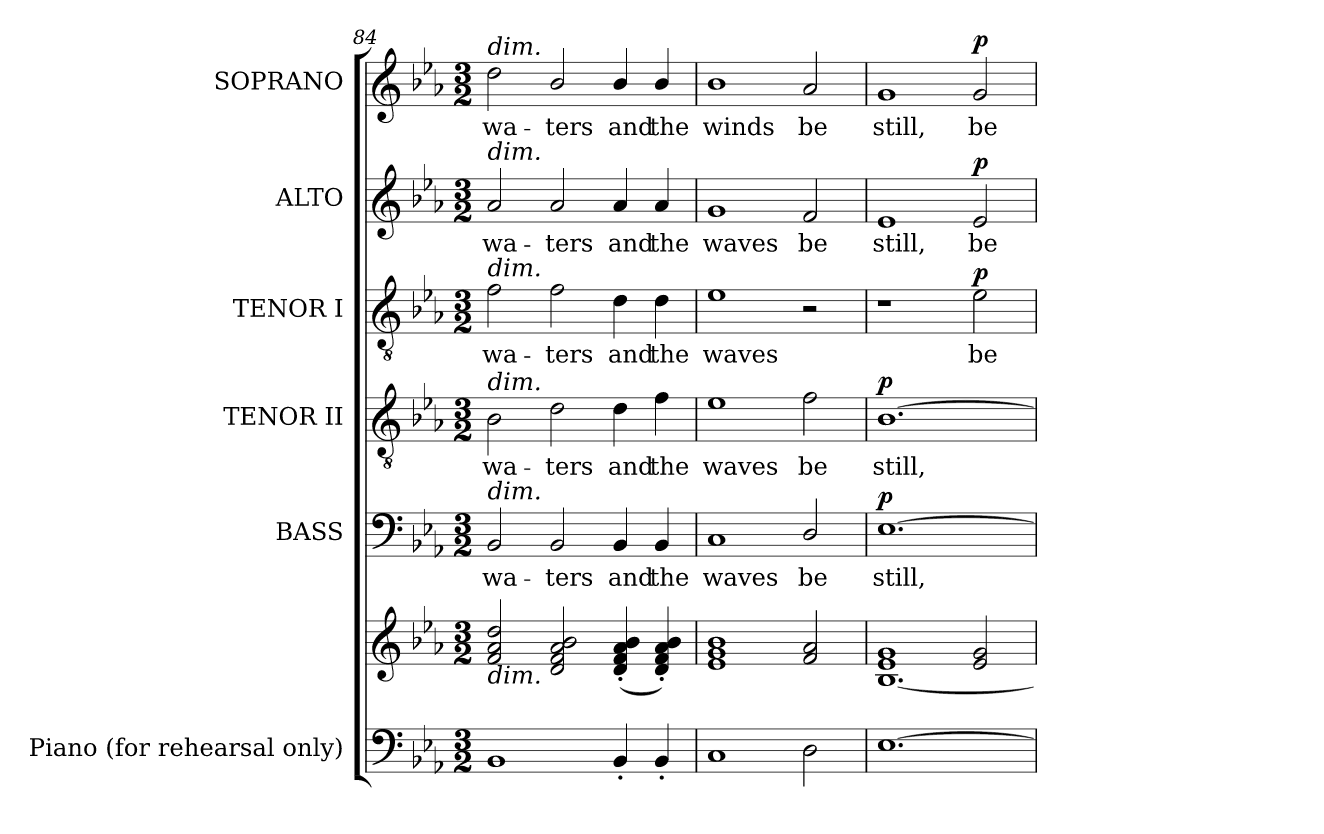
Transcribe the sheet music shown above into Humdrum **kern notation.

**kern	**kern	**kern	**text	**dynam	**kern	**text	**dynam	**kern	**text	**dynam	**kern	**text	**dynam	**kern	**text	**dynam
*part6	*part6	*part5	*part5	*part5	*part4	*part4	*part4	*part3	*part3	*part3	*part2	*part2	*part2	*part1	*part1	*part1
*staff7	*staff6	*staff5	*staff5	*staff5	*staff4	*staff4	*staff4	*staff3	*staff3	*staff3	*staff2	*staff2	*staff2	*staff1	*staff1	*staff1
*I"Piano (for rehearsal only)	*	*I"BASS	*	*	*I"TENOR II	*	*	*I"TENOR I	*	*	*I"ALTO	*	*	*I"SOPRANO	*	*
*I'Pno.	*	*I'B.	*	*	*I'T.	*	*	*I'T.	*	*	*I'A.	*	*	*I'S.	*	*
*clefF4	*clefG2	*clefF4	*	*	*clefGv2	*	*	*clefGv2	*	*	*clefG2	*	*	*clefG2	*	*
*	*	*	*	*	*ITrd7c12	*	*	*ITrd7c12	*	*	*	*	*	*	*	*
*k[b-e-a-]	*k[b-e-a-]	*k[b-e-a-]	*	*	*k[b-e-a-]	*	*	*k[b-e-a-]	*	*	*k[b-e-a-]	*	*	*k[b-e-a-]	*	*
*E-:	*E-:	*E-:	*	*	*E-:	*	*	*E-:	*	*	*E-:	*	*	*E-:	*	*
*M3/2	*M3/2	*M3/2	*	*	*M3/2	*	*	*M3/2	*	*	*M3/2	*	*	*M3/2	*	*
=84	=84	=84	=84	=84	=84	=84	=84	=84	=84	=84	=84	=84	=84	=84	=84	=84
!	!	!	!LO:LY:b:color=#000000	!	!	!	!	!	!	!	!	!	!	!	!	!
!	!	!	!	!	!	!LO:LY:b:color=#000000	!	!	!	!	!	!	!	!	!	!
!	!	!	!	!	!	!	!	!	!LO:LY:b:color=#000000	!	!	!	!	!	!	!
!	!	!	!	!	!	!	!	!	!	!	!	!LO:LY:b:color=#000000	!	!	!	!
!	!	!	!	!	!	!	!	!	!	!	!	!	!	!LO:TX:a:i:t=dim.	!	!
!	!	!	!	!	!	!	!	!	!	!	!LO:TX:a:i:t=dim.	!	!	!	!	!
!	!	!	!	!	!	!	!	!LO:TX:a:i:t=dim.	!	!	!	!	!	!	!	!
!	!	!	!	!	!LO:TX:a:i:t=dim.	!	!	!	!	!	!	!	!	!	!	!
!	!	!LO:TX:a:i:t=dim.	!	!	!	!	!	!	!	!	!	!	!	!	!	!
!	!LO:TX:b:i:t=dim.	!	!	!	!	!	!	!	!	!	!	!	!	!	!	!
!	!	!	!	!	!	!	!	!	!	!	!	!	!	!	!LO:LY:b:color=#000000	!
1BB-i	2fi/ 2a-i 2ddi	2BB-i/	wa-	.	2BB-i\	wa-	.	2Fi\	wa-	.	2a-i/	wa-	.	2ddi\	wa-	.
!	!	!	!LO:LY:b:color=#000000	!	!	!	!	!	!	!	!	!	!	!	!	!
!	!	!	!	!	!	!LO:LY:b:color=#000000	!	!	!	!	!	!	!	!	!	!
!	!	!	!	!	!	!	!	!	!LO:LY:b:color=#000000	!	!	!	!	!	!	!
!	!	!	!	!	!	!	!	!	!	!	!	!LO:LY:b:color=#000000	!	!	!	!
!	!	!	!	!	!	!	!	!	!	!	!	!	!	!	!LO:LY:b:color=#000000	!
.	2di/ 2fi 2a-i 2b-i	2BB-i/	-ters	.	2Di\	-ters	.	2Fi\	-ters	.	2a-i/	-ters	.	2b-i/	-ters	.
!	!	!	!LO:LY:b:color=#000000	!	!	!	!	!	!	!	!	!	!	!	!	!
!	!	!	!	!	!	!LO:LY:b:color=#000000	!	!	!	!	!	!	!	!	!	!
!	!	!	!	!	!	!	!	!	!LO:LY:b:color=#000000	!	!	!	!	!	!	!
!	!	!	!	!	!	!	!	!	!	!	!	!LO:LY:b:color=#000000	!	!	!	!
!	!	!	!	!	!	!	!	!	!	!	!	!	!	!	!LO:LY:b:color=#000000	!
4BB-'i/	(4di/' 4fi' 4a-i' 4b-i'	4BB-i/	and	.	4Di\	and	.	4Di\	and	.	4a-i/	and	.	4b-i/	and	.
!	!	!	!LO:LY:b:color=#000000	!	!	!	!	!	!	!	!	!	!	!	!	!
!	!	!	!	!	!	!LO:LY:b:color=#000000	!	!	!	!	!	!	!	!	!	!
!	!	!	!	!	!	!	!	!	!LO:LY:b:color=#000000	!	!	!	!	!	!	!
!	!	!	!	!	!	!	!	!	!	!	!	!LO:LY:b:color=#000000	!	!	!	!
!	!	!	!	!	!	!	!	!	!	!	!	!	!	!	!LO:LY:b:color=#000000	!
4BB-'i/	4di/' 4fi' 4a-i' 4b-i')	4BB-i/	the	.	4Fi\	the	.	4Di\	the	.	4a-i/	the	.	4b-i/	the	.
=85	=85	=85	=85	=85	=85	=85	=85	=85	=85	=85	=85	=85	=85	=85	=85	=85
!	!	!	!LO:LY:b:color=#000000	!	!	!	!	!	!	!	!	!	!	!	!	!
!	!	!	!	!	!	!LO:LY:b:color=#000000	!	!	!	!	!	!	!	!	!	!
!	!	!	!	!	!	!	!	!	!LO:LY:b:color=#000000	!	!	!	!	!	!	!
!	!	!	!	!	!	!	!	!	!	!	!	!LO:LY:b:color=#000000	!	!	!	!
!	!	!	!	!	!	!	!	!	!	!	!	!	!	!	!LO:LY:b:color=#000000	!
1Ci	1e-i 1gi 1b-i	1Ci	waves	.	1E-i	waves	.	1E-i	waves	.	1gi	waves	.	1b-i	winds	.
!	!	!	!LO:LY:b:color=#000000	!	!	!	!	!	!	!	!	!	!	!	!	!
!	!	!	!	!	!	!LO:LY:b:color=#000000	!	!	!	!	!	!	!	!	!	!
!	!	!	!	!	!	!	!	!	!	!	!	!LO:LY:b:color=#000000	!	!	!	!
!	!	!	!	!	!	!	!	!	!	!	!	!	!	!	!LO:LY:b:color=#000000	!
2Di\	2fi/ 2a-i	2Di/	be	.	2Fi\	be	.	2r	.	.	2fi/	be	.	2a-i/	be	.
=86	=86	=86	=86	=86	=86	=86	=86	=86	=86	=86	=86	=86	=86	=86	=86	=86
*	*^	*	*	*	*	*	*	*	*	*	*	*	*	*	*	*
!	!	!	!	!LO:LY:b:color=#000000	!	!	!	!	!	!	!	!	!	!	!	!	!
!	!	!	!	!	!	!	!LO:LY:b:color=#000000	!	!	!	!	!	!	!	!	!	!
!	!	!	!	!	!	!	!	!	!	!	!	!	!LO:LY:b:color=#000000	!	!	!	!
!	!	!	!	!	!	!	!	!	!	!	!	!	!	!	!	!LO:LY:b:color=#000000	!
[1.E-i	1e-i 1gi	[1.B-i	[1.E-i	still,	p	[1.BB-i	still,	p	1r	.	.	1e-i	still,	.	1gi	still,	.
!	!	!	!	!	!	!	!	!	!	!LO:LY:b:color=#000000	!	!	!	!	!	!	!
!	!	!	!	!	!	!	!	!	!	!	!	!	!LO:LY:b:color=#000000	!	!	!	!
!	!	!	!	!	!	!	!	!	!	!	!	!	!	!	!	!LO:LY:b:color=#000000	!
.	2e-i/ 2gi	.	.	.	.	.	.	.	2E-i\	be	p	2e-i/	be	p	2gi/	be	p
*	*v	*v	*	*	*	*	*	*	*	*	*	*	*	*	*	*	*
=	=	=	=	=	=	=	=	=	=	=	=	=	=	=	=	=
*-	*-	*-	*-	*-	*-	*-	*-	*-	*-	*-	*-	*-	*-	*-	*-	*-
